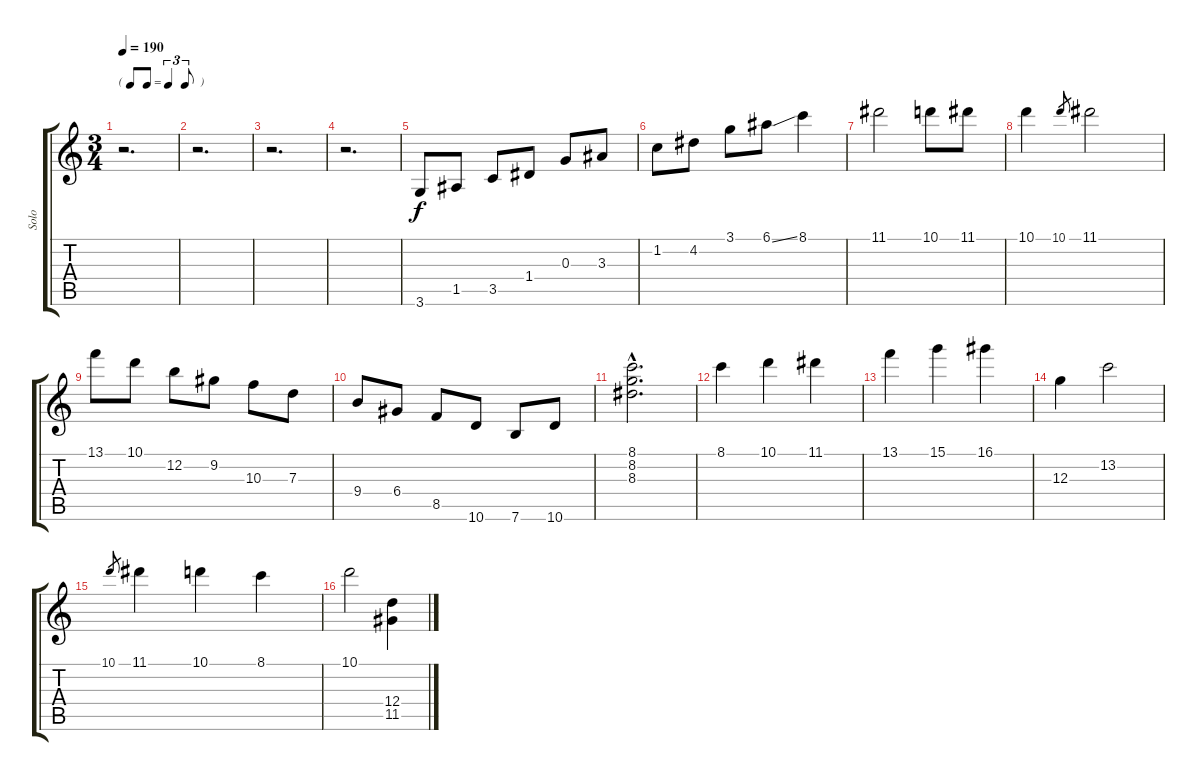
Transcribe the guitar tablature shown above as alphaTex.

\track ("Solo" "Solo") {instrument electricguitarjazz}
\staff {score tabs}
\tuning (E4 B3 G3 D3 A2 E2) {hide}
\ts (3 4)
\tf triplet8th
\tempo 190
\clef g2
\ks c
r.2{d dy f instrument electricguitarjazz} |
r.2{d} |
r.2{d} |
r.2{d} |
3.6.8 1.5.8 3.5.8 1.4.8 0.3.8 3.3.8 |
1.2.8 4.2.8 3.1.8 6.1{ss}.8 8.1.4 |
11.1.2 10.1.8 11.1.8 |
10.1.4 10.1.8{gr} 11.1.2 |
13.1.8 10.1.8 12.2.8 9.2.8 10.3.8 7.3.8 |
9.4.8 6.4.8 8.5.8 10.6.8 7.6.8 10.6.8 |
(8.1{hac} 8.2{hac} 8.3{hac}).2{d} |
8.1.4 10.1.4 11.1.4 |
13.1.4 15.1.4 16.1.4 |
12.3.4 13.2.2 |
10.1.8{gr} 11.1.4 10.1.4 8.1.4 |
10.1.2 (12.4 11.5).4
